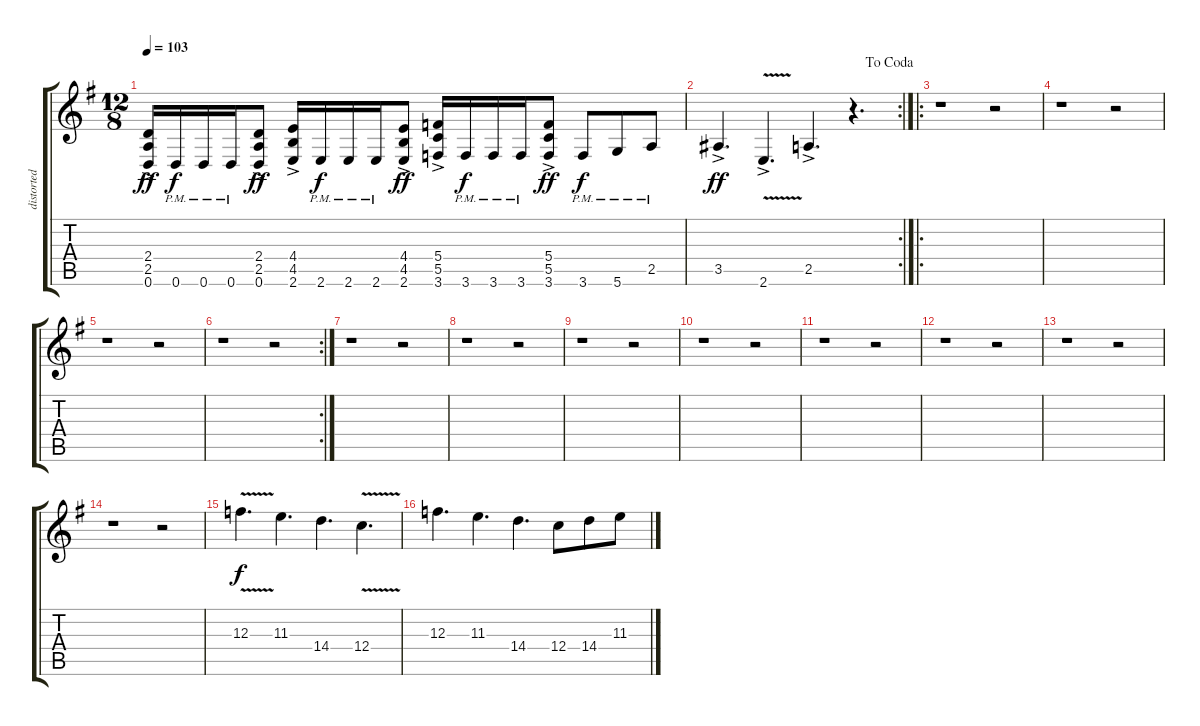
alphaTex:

\track ("distorted electric guitar" "distorted ") {instrument distortionguitar}
\staff {score tabs}
\tuning (D4 A3 F3 C3 G2 D2) {hide}
\ts (12 8)
\tempo 103
\clef g2
\ks g
(2.4{ac} 2.5{ac} 0.6{ac}).16{dy ff} 0.6{pm}.16{dy f} 0.6{pm}.16 0.6{pm}.16 (2.4{ac} 2.5{ac} 0.6{ac}).8{dy ff} (4.4{ac} 4.5{ac} 2.6{ac}).16 2.6{pm}.16{dy f} 2.6{pm}.16 2.6{pm}.16 (4.4{ac} 4.5{ac} 2.6{ac}).8{dy ff} (5.4{ac} 5.5{ac} 3.6{ac}).16 3.6{pm}.16{dy f} 3.6{pm}.16 3.6{pm}.16 (5.4{ac} 5.5{ac} 3.6{ac}).8{dy ff} 3.6{pm}.8{dy f} 5.6{pm}.8 2.5{pm}.8 |
\rc 2
\jump dacoda
3.5{ac}.4{d dy ff} 2.6{v ac}.4{d} 2.5{ac}.4{d} r.4{d} |
\ro
r.1 r.2 |
r.1 r.2 |
r.1 r.2 |
\rc 2
r.1 r.2 |
r.1 r.2 |
r.1 r.2 |
r.1 r.2 |
r.1 r.2 |
r.1 r.2 |
r.1 r.2 |
r.1 r.2 |
r.1 r.2 |
12.3{v}.4{d dy f} 11.3.4{d} 14.4.4{d} 12.4{v}.4{d} |
12.3.4{d} 11.3.4{d} 14.4.4{d} 12.4.8 14.4.8 11.3.8
